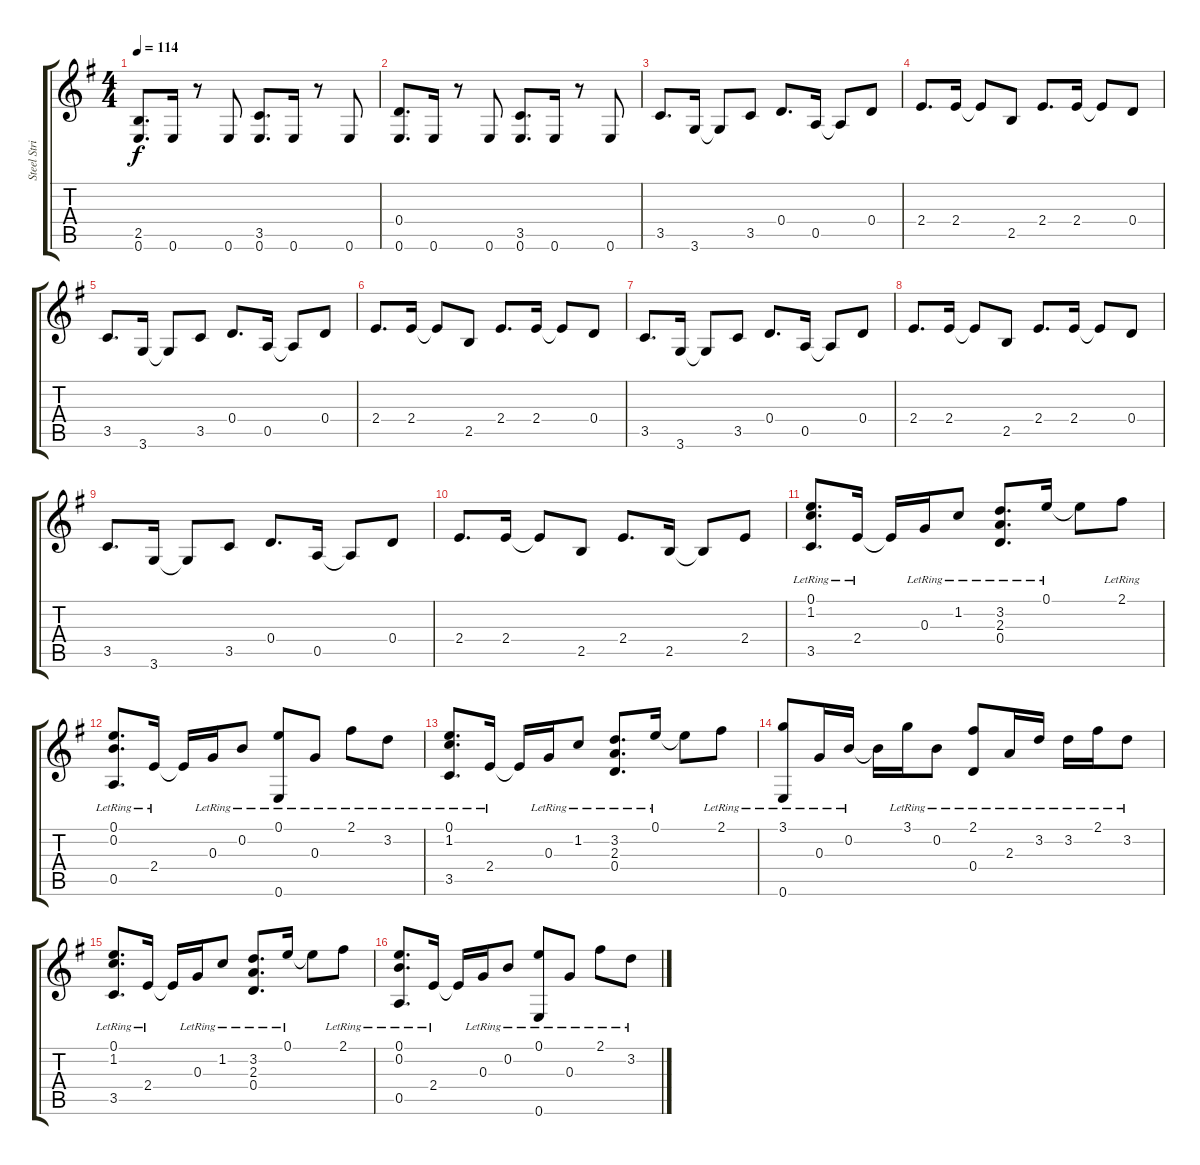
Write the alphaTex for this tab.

\track ("Steel String" "Steel Stri") {instrument acousticguitarsteel}
\staff {score tabs}
\tuning (E4 B3 G3 D3 A2 E2) {hide}
\ts (4 4)
\tempo 114
\clef g2
\ks g
(2.5 0.6).8{d dy f} 0.6.16 r.8 0.6.8 (3.5 0.6).8{d} 0.6.16 r.8 0.6.8 |
(0.4 0.6).8{d} 0.6.16 r.8 0.6.8 (3.5 0.6).8{d} 0.6.16 r.8 0.6.8 |
3.5.8{d} 3.6.16 3.6{t}.8 3.5.8 0.4.8{d} 0.5.16 0.5{t}.8 0.4.8 |
2.4.8{d} 2.4.16 2.4{t}.8 2.5.8 2.4.8{d} 2.4.16 2.4{t}.8 0.4.8 |
3.5.8{d} 3.6.16 3.6{t}.8 3.5.8 0.4.8{d} 0.5.16 0.5{t}.8 0.4.8 |
2.4.8{d} 2.4.16 2.4{t}.8 2.5.8 2.4.8{d} 2.4.16 2.4{t}.8 0.4.8 |
3.5.8{d} 3.6.16 3.6{t}.8 3.5.8 0.4.8{d} 0.5.16 0.5{t}.8 0.4.8 |
2.4.8{d} 2.4.16 2.4{t}.8 2.5.8 2.4.8{d} 2.4.16 2.4{t}.8 0.4.8 |
3.5.8{d} 3.6.16 3.6{t}.8 3.5.8 0.4.8{d} 0.5.16 0.5{t}.8 0.4.8 |
2.4.8{d} 2.4.16 2.4{t}.8 2.5.8 2.4.8{d} 2.5.16 2.5{t}.8 2.4.8 |
(0.1{lr} 1.2{lr} 3.5{lr}).8{d} 2.4{lr}.16 2.4{t}.16 0.3{lr}.16 1.2{lr}.8 (3.2{lr} 2.3{lr} 0.4{lr}).8{d} 0.1{lr}.16 0.1{t}.8 2.1{lr}.8 |
(0.1{lr} 0.2{lr} 0.5{lr}).8{d} 2.4{lr}.16 2.4{t}.16 0.3{lr}.16 0.2{lr}.8 (0.1{lr} 0.6{lr}).8 0.3{lr}.8 2.1{lr}.8 3.2{lr}.8 |
(0.1{lr} 1.2{lr} 3.5{lr}).8{d} 2.4{lr}.16 2.4{t}.16 0.3{lr}.16 1.2{lr}.8 (3.2{lr} 2.3{lr} 0.4{lr}).8{d} 0.1{lr}.16 0.1{t}.8 2.1{lr}.8 |
(3.1{lr} 0.6{lr}).8 0.3{lr}.16 0.2{lr}.16 0.2{t}.16 3.1{lr}.16 0.2{lr}.8 (2.1{lr} 0.4{lr}).8 2.3{lr}.16 3.2{lr}.16 3.2{lr}.16 2.1{lr}.16 3.2{lr}.8 |
(0.1{lr} 1.2{lr} 3.5{lr}).8{d} 2.4{lr}.16 2.4{t}.16 0.3{lr}.16 1.2{lr}.8 (3.2{lr} 2.3{lr} 0.4{lr}).8{d} 0.1{lr}.16 0.1{t}.8 2.1{lr}.8 |
(0.1{lr} 0.2{lr} 0.5{lr}).8{d} 2.4{lr}.16 2.4{t}.16 0.3{lr}.16 0.2{lr}.8 (0.1{lr} 0.6{lr}).8 0.3{lr}.8 2.1{lr}.8 3.2{lr}.8
